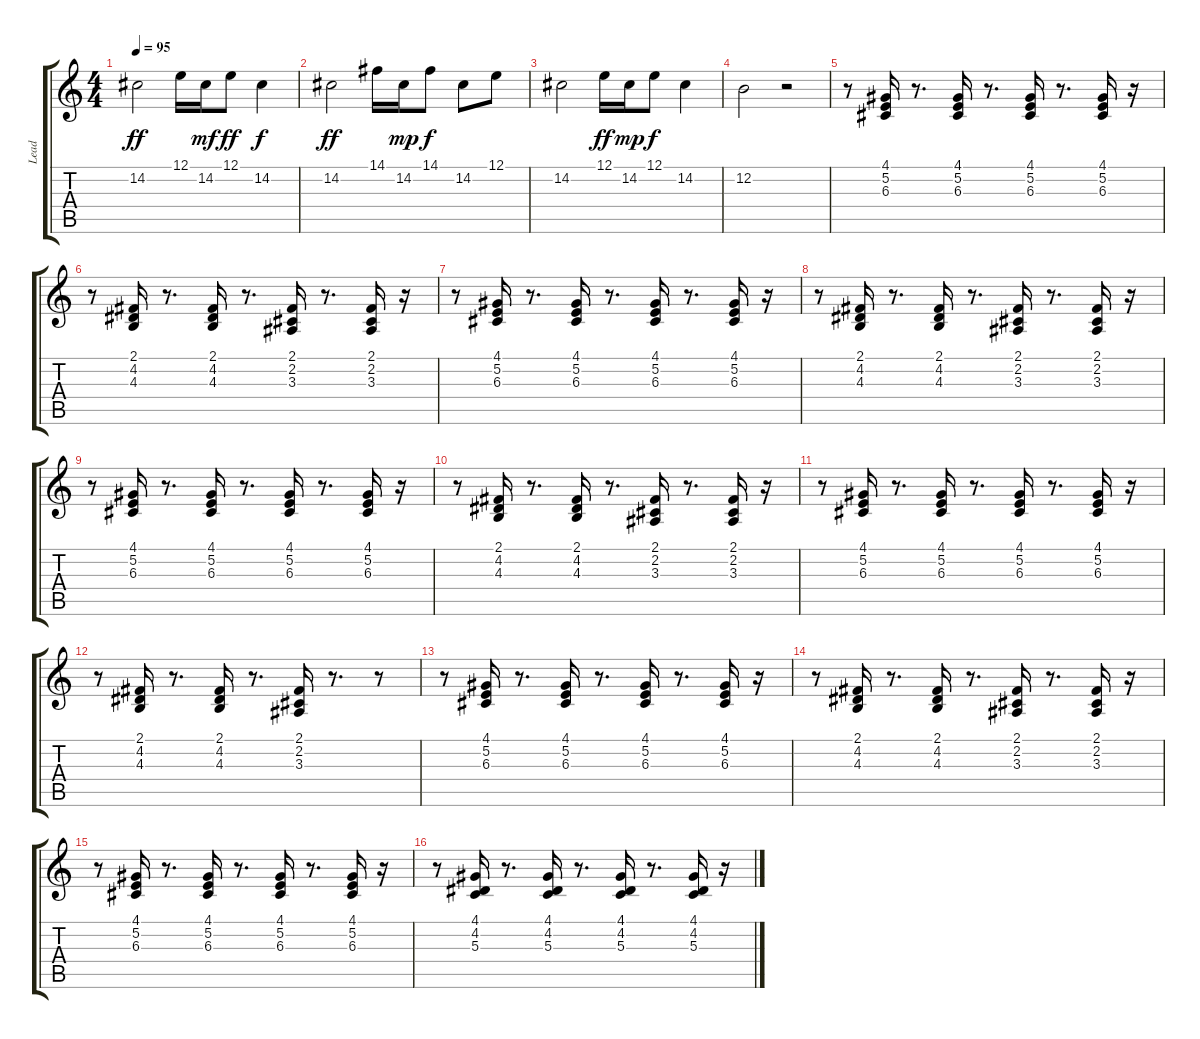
\track ("Lead" "Lead") {instrument lead3calliope}
\staff {score tabs}
\tuning (E4 B3 G3 D3 A2 E2) {hide}
\ts (4 4)
\tempo 95
\clef g2
\ks c
14.2.2{dy ff instrument lead3calliope} 12.1.16 14.2.16{dy mf} 12.1.8{dy ff} 14.2.4{dy f} |
14.2.2{dy ff} 14.1.16 14.2.16{dy mp} 14.1.8{dy f} 14.2.8 12.1.8 |
14.2.2 12.1.16{dy ff} 14.2.16{dy mp} 12.1.8{dy f} 14.2.4 |
12.2.2 r.2 |
r.8 (4.1 5.2 6.3).16 r.8{d} (4.1 5.2 6.3).16 r.8{d} (4.1 5.2 6.3).16 r.8{d} (4.1 5.2 6.3).16 r.16 |
r.8 (2.1 4.2 4.3).16 r.8{d} (2.1 4.2 4.3).16 r.8{d} (2.1 2.2 3.3).16 r.8{d} (2.1 2.2 3.3).16 r.16 |
r.8 (4.1 5.2 6.3).16 r.8{d} (4.1 5.2 6.3).16 r.8{d} (4.1 5.2 6.3).16 r.8{d} (4.1 5.2 6.3).16 r.16 |
r.8 (2.1 4.2 4.3).16 r.8{d} (2.1 4.2 4.3).16 r.8{d} (2.1 2.2 3.3).16 r.8{d} (2.1 2.2 3.3).16 r.16 |
r.8 (4.1 5.2 6.3).16 r.8{d} (4.1 5.2 6.3).16 r.8{d} (4.1 5.2 6.3).16 r.8{d} (4.1 5.2 6.3).16 r.16 |
r.8 (2.1 4.2 4.3).16 r.8{d} (2.1 4.2 4.3).16 r.8{d} (2.1 2.2 3.3).16 r.8{d} (2.1 2.2 3.3).16 r.16 |
r.8 (4.1 5.2 6.3).16 r.8{d} (4.1 5.2 6.3).16 r.8{d} (4.1 5.2 6.3).16 r.8{d} (4.1 5.2 6.3).16 r.16 |
r.8 (2.1 4.2 4.3).16 r.8{d} (2.1 4.2 4.3).16 r.8{d} (2.1 2.2 3.3).16 r.8{d} r.8 |
r.8 (4.1 5.2 6.3).16 r.8{d} (4.1 5.2 6.3).16 r.8{d} (4.1 5.2 6.3).16 r.8{d} (4.1 5.2 6.3).16 r.16 |
r.8 (2.1 4.2 4.3).16 r.8{d} (2.1 4.2 4.3).16 r.8{d} (2.1 2.2 3.3).16 r.8{d} (2.1 2.2 3.3).16 r.16 |
r.8 (4.1 5.2 6.3).16 r.8{d} (4.1 5.2 6.3).16 r.8{d} (4.1 5.2 6.3).16 r.8{d} (4.1 5.2 6.3).16 r.16 |
r.8 (4.1 4.2 5.3).16 r.8{d} (4.1 4.2 5.3).16 r.8{d} (4.1 4.2 5.3).16 r.8{d} (4.1 4.2 5.3).16 r.16
